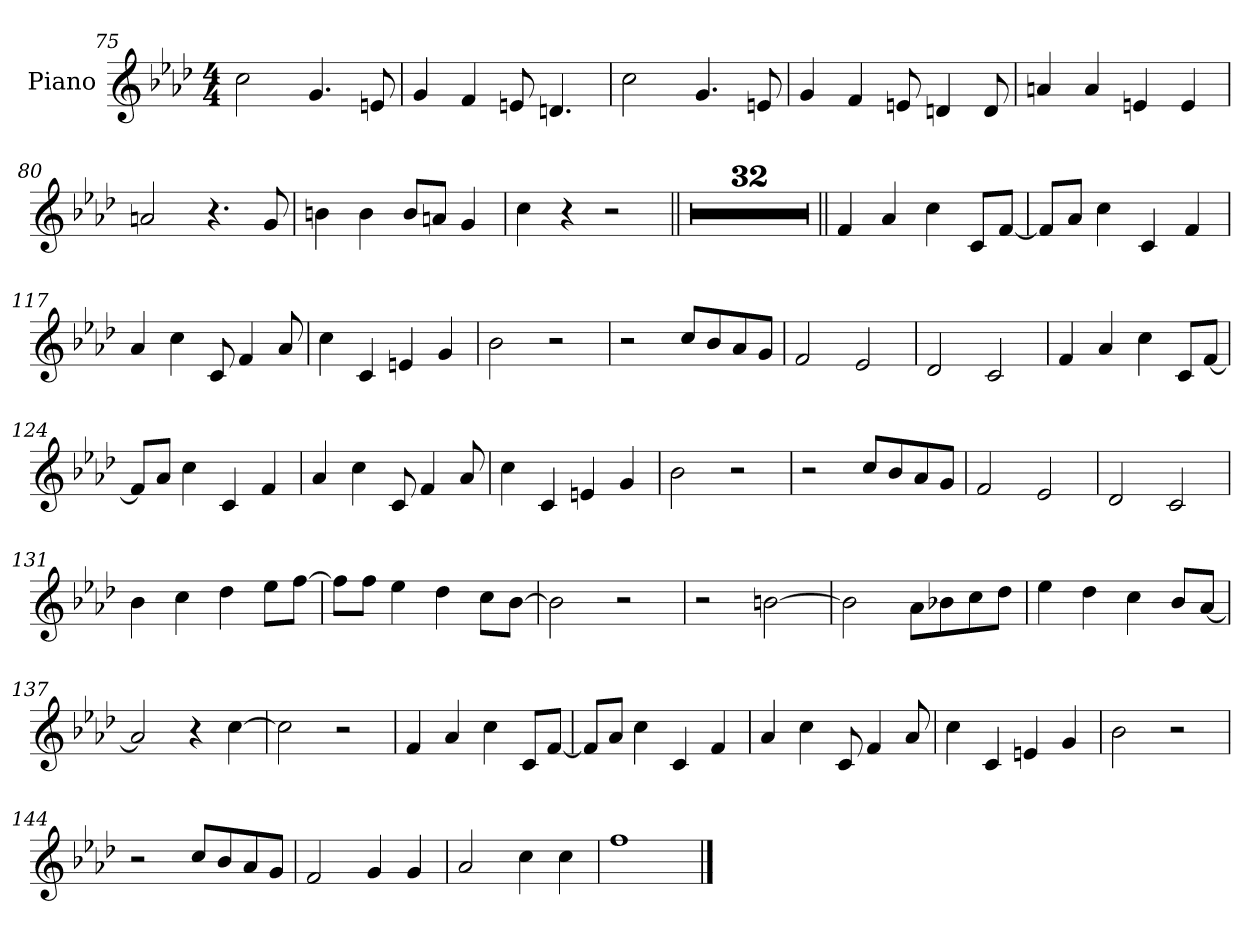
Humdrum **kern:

**kern
*part1
*staff1
*I"Piano
*I'Pno.
*clefG2
*k[b-e-a-d-]
*M4/4
=75
2cc
4.g
8en
=76
4g
4f
8en
4.dn
=77
2cc
4.g
8en
=78
4g
4f
8en
4dn
8d
=79
4an
4a
4en
4e
=80
2an
4.r
8g
=81
4bn
4b
8bL
8anJ
4g
=82
4cc
4r
2r
=83||
1r
=84
1r
=85
1r
=86
1r
=87
1r
=88
1r
=89
1r
=90
1r
=91
1r
=92
1r
=93
1r
=94
1r
=95
1r
=96
1r
=97
1r
=98
1r
=99
1r
=100
1r
=101
1r
=102
1r
=103
1r
=104
1r
=105
1r
=106
1r
=107
1r
=108
1r
=109
1r
=110
1r
=111
1r
=112
1r
=113
1r
=114
1r
=115||
4f
4a-
4cc
8cL
[8fJ
=116
8fL]
8a-J
4cc
4c
4f
=117
4a-
4cc
8c
4f
8a-
=118
4cc
4c
4en
4g
=119
2b-
2r
=120
2r
8ccL
8b-
8a-
8gJ
=121
2f
2e-!
=122
2d-!
2c!
=123
4f
4a-
4cc
8cL
[8fJ
=124
8fL]
8a-J
4cc
4c
4f
=125
4a-
4cc
8c
4f
8a-
=126
4cc
4c
4en
4g
=127
2b-
2r
=128
2r
8ccL
8b-
8a-
8gJ
=129
2f
2e-!
=130
2d-!
2c!
=131
4b-
4cc
4dd-
8ee-L
[8ffJ
=132
8ffL]
8ffJ
4ee-
4dd-
8ccL
[8b-J
=133
2b-]
2r
=134
2r
[2bn
=135
2b]
8a-L
8b-X
8cc
8dd-J
=136
4ee-
4dd-
4cc
8b-L
[8a-J
=137
2a-]
4r
[4cc
=138
2cc]
2r
=139
4f
4a-
4cc
8cL
[8fJ
=140
8fL]
8a-J
4cc
4c
4f
=141
4a-
4cc
8c
4f
8a-
=142
4cc
4c
4en
4g
=143
2b-
2r
=144
2r
8ccL
8b-
8a-
8gJ
=145
2f
4g
4g
=146
2a-
4cc
4cc
=147
1ff
==
*-
